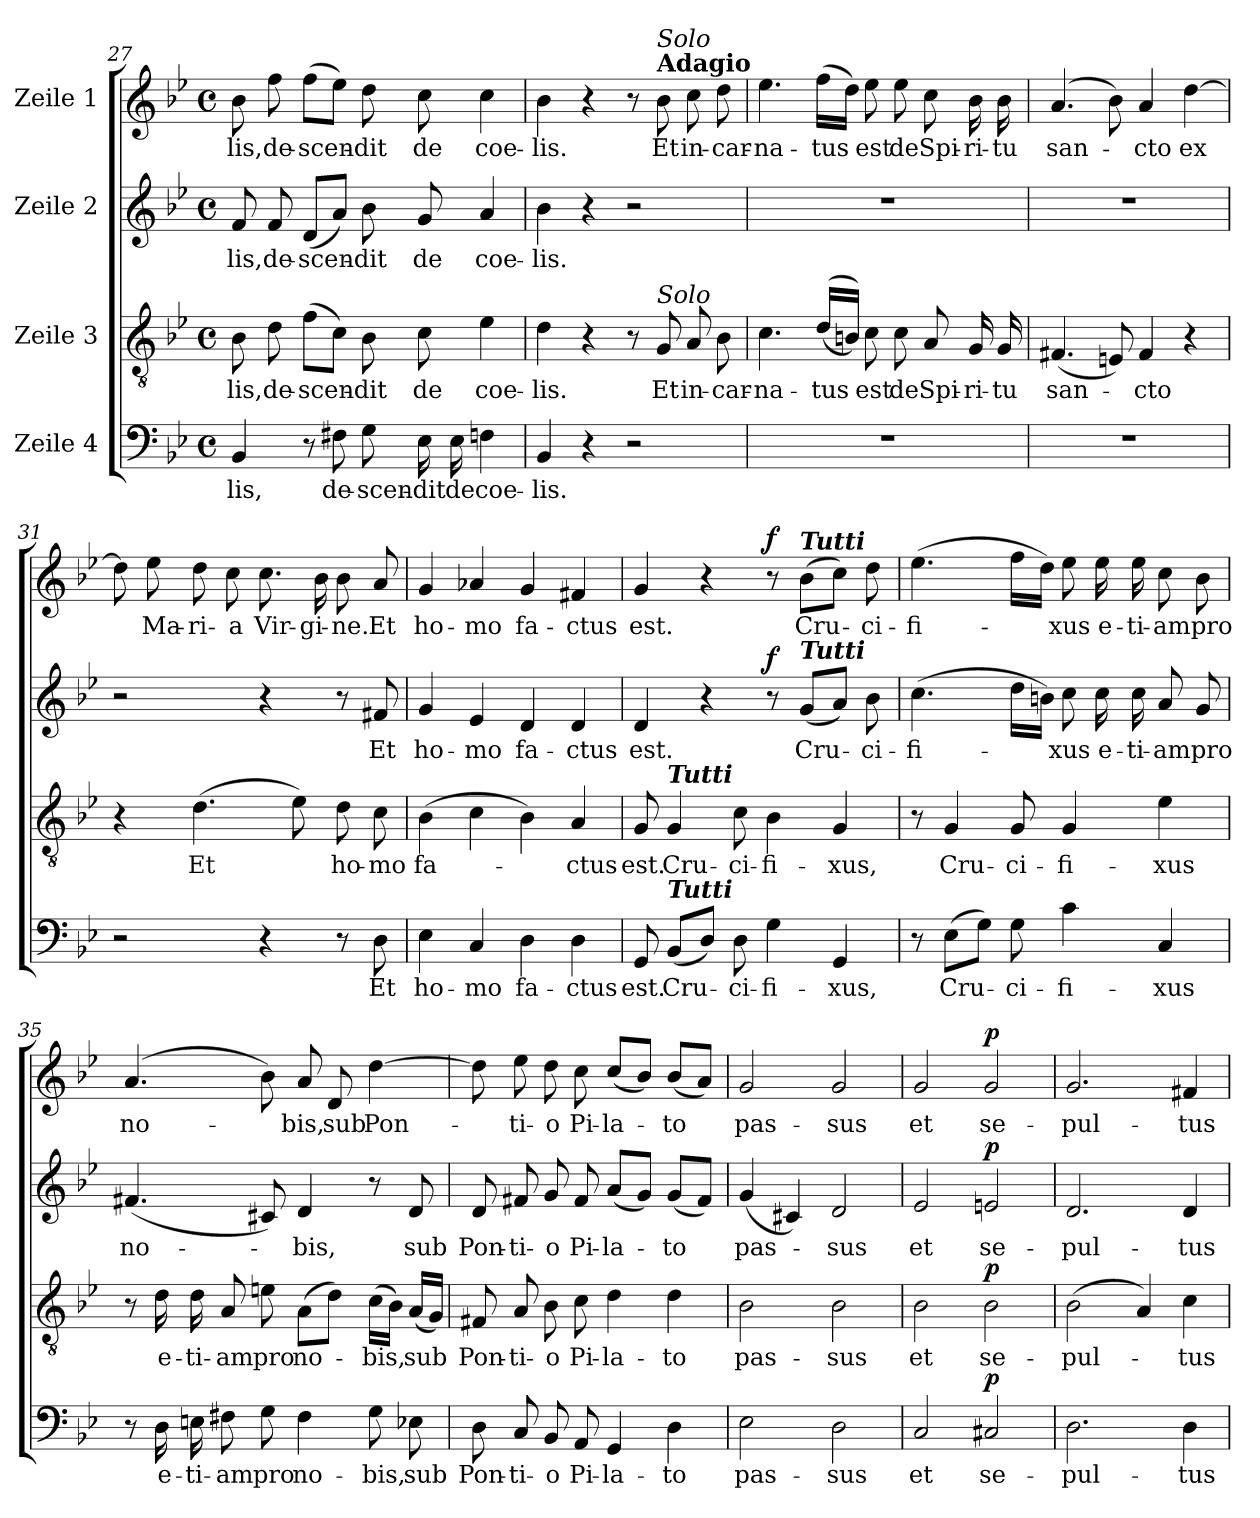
**kern	**text	**dynam	**kern	**text	**dynam	**kern	**text	**dynam	**kern	**text	**dynam
*part4	*part4	*part4	*part3	*part3	*part3	*part2	*part2	*part2	*part1	*part1	*part1
*staff4	*staff4	*staff4	*staff3	*staff3	*staff3	*staff2	*staff2	*staff2	*staff1	*staff1	*staff1
*I"Zeile 4	*	*	*I"Zeile 3	*	*	*I"Zeile 2	*	*	*I"Zeile 1	*	*
*clefF4	*	*	*clefGv2	*	*	*clefG2	*	*	*clefG2	*	*
*k[b-e-]	*	*	*k[b-e-]	*	*	*k[b-e-]	*	*	*k[b-e-]	*	*
*M4/4	*	*	*M4/4	*	*	*M4/4	*	*	*M4/4	*	*
*met(c)	*	*	*met(c)	*	*	*met(c)	*	*	*met(c)	*	*
=27	=27	=27	=27	=27	=27	=27	=27	=27	=27	=27	=27
!	!LO:LY:b	!	!	!LO:LY:b	!	!	!LO:LY:b	!	!	!LO:LY:b	!
4BB-/	-lis,	.	8B-\	-lis,	.	8f/	-lis,	.	8b-\	-lis,	.
!	!	!	!	!LO:LY:b	!	!	!LO:LY:b	!	!	!LO:LY:b	!
.	.	.	8d\	de-	.	8f/	de-	.	8ff\	de-	.
!	!	!	!	!LO:LY:b	!	!	!LO:LY:b	!	!	!LO:LY:b	!
8r	.	.	(8f\L	-scen-	.	(8d/L	-scen-	.	(8ff\L	-scen-	.
!	!LO:LY:b	!	!	!	!	!	!	!	!	!	!
8F#X\	de-	.	8c\J)	.	.	8a/J)	.	.	8ee-\J)	.	.
!	!LO:LY:b	!	!	!LO:LY:b	!	!	!LO:LY:b	!	!	!LO:LY:b	!
8G\	-scen-	.	8B-\	-dit	.	8b-\	-dit	.	8dd\	-dit	.
!	!LO:LY:b	!	!	!LO:LY:b	!	!	!LO:LY:b	!	!	!LO:LY:b	!
16E-\	-dit	.	8c\	de	.	8g/	de	.	8cc\	de	.
!	!LO:LY:b	!	!	!	!	!	!	!	!	!	!
16E-\	de	.	.	.	.	.	.	.	.	.	.
!	!LO:LY:b	!	!	!LO:LY:b	!	!	!LO:LY:b	!	!	!LO:LY:b	!
4Fn\	coe-	.	4e-\	coe-	.	4a/	coe-	.	4cc\	coe-	.
=28	=28	=28	=28	=28	=28	=28	=28	=28	=28	=28	=28
!	!LO:LY:b	!	!	!LO:LY:b	!	!	!LO:LY:b	!	!	!LO:LY:b	!
4BB-/	-lis.	.	4d\	-lis.	.	4b-\	-lis.	.	4b-\	-lis.	.
4r	.	.	4r	.	.	4r	.	.	4r	.	.
2r	.	.	8r	.	.	2r	.	.	8r	.	.
!	!	!	!	!	!	!	!	!	!LO:TX:a:B:t=Adagio	!	!
!	!	!	!	!	!	!	!	!	!LO:TX:a:i:t=Solo	!	!
!	!	!	!LO:TX:a:i:t=Solo	!	!	!	!	!	!	!	!
!	!	!	!	!LO:LY:b	!	!	!	!	!	!LO:LY:b	!
.	.	.	8G/	Et	.	.	.	.	8b-\	Et	.
!	!	!	!	!LO:LY:b	!	!	!	!	!	!LO:LY:b	!
.	.	.	8A/	in-	.	.	.	.	8cc\	in-	.
!	!	!	!	!LO:LY:b	!	!	!	!	!	!LO:LY:b	!
.	.	.	8B-\	-car-	.	.	.	.	8dd\	-car-	.
!!LO:LB:g=z
=29	=29	=29	=29	=29	=29	=29	=29	=29	=29	=29	=29
!	!	!	!	!LO:LY:b	!	!	!	!	!	!LO:LY:b	!
1r	.	.	4.c\	-na-	.	1r	.	.	4.ee-\	-na-	.
!	!	!	!	!LO:LY:b	!	!	!	!	!	!LO:LY:b	!
.	.	.	((16d/LL	-tus	.	.	.	.	(16ff\LL	-tus	.
.	.	.	16Bn/JJ))	.	.	.	.	.	16dd\JJ)	.	.
!	!	!	!	!LO:LY:b	!	!	!	!	!	!LO:LY:b	!
.	.	.	8c\	est	.	.	.	.	8ee-\	est	.
!	!	!	!	!LO:LY:b	!	!	!	!	!	!LO:LY:b	!
.	.	.	8c\	de	.	.	.	.	8ee-\	de	.
!	!	!	!	!LO:LY:b	!	!	!	!	!	!LO:LY:b	!
.	.	.	8A/	Spi-	.	.	.	.	8cc\	Spi-	.
!	!	!	!	!LO:LY:b	!	!	!	!	!	!LO:LY:b	!
.	.	.	16G/	-ri-	.	.	.	.	16b-\	-ri-	.
!	!	!	!	!LO:LY:b	!	!	!	!	!	!LO:LY:b	!
.	.	.	16G/	-tu	.	.	.	.	16b-\	-tu	.
=30	=30	=30	=30	=30	=30	=30	=30	=30	=30	=30	=30
!	!	!	!	!LO:LY:b	!	!	!	!	!	!LO:LY:b	!
1r	.	.	(4.F#X/	san-	.	1r	.	.	(4.a/	san-	.
.	.	.	8En/)	.	.	.	.	.	8b-\)	.	.
!	!	!	!	!LO:LY:b	!	!	!	!	!	!LO:LY:b	!
.	.	.	4F#/	-cto	.	.	.	.	4a/	-cto	.
!	!	!	!	!	!	!	!	!	!	!LO:LY:b	!
.	.	.	4r	.	.	.	.	.	[4dd\	ex	.
=31	=31	=31	=31	=31	=31	=31	=31	=31	=31	=31	=31
2r	.	.	4r	.	.	2r	.	.	8dd\]	.	.
!	!	!	!	!	!	!	!	!	!	!LO:LY:b	!
.	.	.	.	.	.	.	.	.	8ee-\	Ma-	.
!	!	!	!	!LO:LY:b	!	!	!	!	!	!LO:LY:b	!
.	.	.	(4.d\	Et	.	.	.	.	8dd\	-ri-	.
!	!	!	!	!	!	!	!	!	!	!LO:LY:b	!
.	.	.	.	.	.	.	.	.	8cc\	-a	.
!	!	!	!	!	!	!	!	!	!	!LO:LY:b	!
4r	.	.	.	.	.	4r	.	.	8.cc\	Vir-	.
.	.	.	8e-i\)	.	.	.	.	.	.	.	.
!	!	!	!	!	!	!	!	!	!	!LO:LY:b	!
.	.	.	.	.	.	.	.	.	16b-\	-gi-	.
!	!	!	!	!LO:LY:b	!	!	!	!	!	!LO:LY:b	!
8r	.	.	8d\	ho-	.	8r	.	.	8b-\	-ne.	.
!	!LO:LY:b	!	!	!LO:LY:b	!	!	!LO:LY:b	!	!	!LO:LY:b	!
8D\	Et	.	8c\	-mo	.	8f#X/	Et	.	8a/	Et	.
=32	=32	=32	=32	=32	=32	=32	=32	=32	=32	=32	=32
!	!LO:LY:b	!	!	!LO:LY:b	!	!	!LO:LY:b	!	!	!LO:LY:b	!
4E-\	ho-	.	(4B-\	fa-	.	4g/	ho-	.	4g/	ho-	.
!	!LO:LY:b	!	!	!	!	!	!LO:LY:b	!	!	!LO:LY:b	!
4C/	-mo	.	4c\	.	.	4e-/	-mo	.	4a-X/	-mo	.
!	!LO:LY:b	!	!	!	!	!	!LO:LY:b	!	!	!LO:LY:b	!
4D\	fa-	.	4B-\)	.	.	4d/	fa-	.	4g/	fa-	.
!	!LO:LY:b	!	!	!LO:LY:b	!	!	!LO:LY:b	!	!	!LO:LY:b	!
4D\	-ctus	.	4A/	-ctus	.	4d/	-ctus	.	4f#X/	-ctus	.
!!LO:PB:g=z
=33	=33	=33	=33	=33	=33	=33	=33	=33	=33	=33	=33
!	!LO:LY:b	!	!	!LO:LY:b	!	!	!LO:LY:b	!	!	!LO:LY:b	!
8GG/	est.	.	8G/	est.	.	4d/	est.	.	4g/	est.	.
!	!	!	!LO:TX:a:Bi:t=Tutti	!	!	!	!	!	!	!	!
!LO:TX:a:Bi:t=Tutti	!	!	!	!	!	!	!	!	!	!	!
!	!LO:LY:b	!	!	!LO:LY:b	!	!	!	!	!	!	!
(8BB-/L	Cru-	.	4G/	Cru-	.	.	.	.	.	.	.
8D/J)	.	.	.	.	.	4r	.	.	4r	.	.
!	!LO:LY:b	!	!	!LO:LY:b	!	!	!	!	!	!	!
8D\	-ci-	.	8c\	-ci-	.	.	.	.	.	.	.
!	!LO:LY:b	!	!	!LO:LY:b	!	!	!	!LO:DY:b	!	!	!LO:DY:b
4G\	-fi-	.	4B-\	-fi-	.	8r	.	f	8r	.	f
!	!	!	!	!	!	!	!	!	!LO:TX:a:Bi:t=Tutti	!	!
!	!	!	!	!	!	!LO:TX:a:Bi:t=Tutti	!	!	!	!	!
!	!	!	!	!	!	!	!LO:LY:b	!	!	!LO:LY:b	!
.	.	.	.	.	.	(8g/L	Cru-	.	(8b-\L	Cru-	.
!	!LO:LY:b	!	!	!LO:LY:b	!	!	!	!	!	!	!
4GG/	-xus,	.	4G/	-xus,	.	8a/J)	.	.	8cc\J)	.	.
!	!	!	!	!	!	!	!LO:LY:b	!	!	!LO:LY:b	!
.	.	.	.	.	.	8b-\	-ci-	.	8dd\	-ci-	.
=34	=34	=34	=34	=34	=34	=34	=34	=34	=34	=34	=34
!	!	!	!	!	!	!	!LO:LY:b	!	!	!LO:LY:b	!
8r	.	.	8r	.	.	(4.cc\	-fi-	.	(4.ee-\	-fi-	.
!	!LO:LY:b	!	!	!LO:LY:b	!	!	!	!	!	!	!
(8E-\L	Cru-	.	4G/	Cru-	.	.	.	.	.	.	.
8G\J)	.	.	.	.	.	.	.	.	.	.	.
!	!LO:LY:b	!	!	!LO:LY:b	!	!	!	!	!	!	!
8G\	-ci-	.	8G/	-ci-	.	16dd\LL	.	.	16ff\LL	.	.
.	.	.	.	.	.	16bn\JJ)	.	.	16dd\JJ)	.	.
!	!LO:LY:b	!	!	!LO:LY:b	!	!	!LO:LY:b	!	!	!LO:LY:b	!
4c\	-fi-	.	4G/	-fi-	.	8cc\	-xus	.	8ee-\	-xus	.
!	!	!	!	!	!	!	!LO:LY:b	!	!	!LO:LY:b	!
.	.	.	.	.	.	16cc\	e-	.	16ee-\	e-	.
!	!	!	!	!	!	!	!LO:LY:b	!	!	!LO:LY:b	!
.	.	.	.	.	.	16cc\	-ti-	.	16ee-\	-ti-	.
!	!LO:LY:b	!	!	!LO:LY:b	!	!	!LO:LY:b	!	!	!LO:LY:b	!
4C/	-xus	.	4e-\	-xus	.	8a/	-am	.	8cc\	-am	.
!	!	!	!	!	!	!	!LO:LY:b	!	!	!LO:LY:b	!
.	.	.	.	.	.	8g/	pro	.	8b-\	pro	.
=35	=35	=35	=35	=35	=35	=35	=35	=35	=35	=35	=35
!	!	!	!	!	!	!	!LO:LY:b	!	!	!LO:LY:b	!
8r	.	.	8r	.	.	(4.f#X/	no-	.	(4.a/	no-	.
!	!LO:LY:b	!	!	!LO:LY:b	!	!	!	!	!	!	!
16D\	e-	.	16d\	e-	.	.	.	.	.	.	.
!	!LO:LY:b	!	!	!LO:LY:b	!	!	!	!	!	!	!
16En\	-ti-	.	16d\	-ti-	.	.	.	.	.	.	.
!	!LO:LY:b	!	!	!LO:LY:b	!	!	!	!	!	!	!
8F#X\	-am	.	8A/	-am	.	.	.	.	.	.	.
!	!LO:LY:b	!	!	!LO:LY:b	!	!	!	!	!	!	!
8G\	pro	.	8en\	pro	.	8c#X/)	.	.	8b-\)	.	.
!	!LO:LY:b	!	!	!LO:LY:b	!	!	!LO:LY:b	!	!	!LO:LY:b	!
4F#\	no-	.	(8A\L	no-	.	4d/	-bis,	.	8a/	-bis,	.
!	!	!	!	!	!	!	!	!	!	!LO:LY:b	!
.	.	.	8d\J)	.	.	.	.	.	8d/	sub	.
!	!LO:LY:b	!	!	!LO:LY:b	!	!	!	!	!	!LO:LY:b	!
8G\	-bis,	.	(16c\LL	-bis,	.	8r	.	.	[4dd\	Pon-	.
.	.	.	16B-\JJ)	.	.	.	.	.	.	.	.
!	!LO:LY:b	!	!	!LO:LY:b	!	!	!LO:LY:b	!	!	!	!
8E-i\	sub	.	(16A/LL	sub	.	8d/	sub	.	.	.	.
.	.	.	16G/JJ)	.	.	.	.	.	.	.	.
!!LO:LB:g=z
=36	=36	=36	=36	=36	=36	=36	=36	=36	=36	=36	=36
!	!LO:LY:b	!	!	!LO:LY:b	!	!	!LO:LY:b	!	!	!	!
8D\	Pon-	.	8F#X/	Pon-	.	8d/	Pon-	.	8dd\]	.	.
!	!LO:LY:b	!	!	!LO:LY:b	!	!	!LO:LY:b	!	!	!LO:LY:b	!
8C/	-ti-	.	8A/	-ti-	.	8f#X/	-ti-	.	8ee-\	-ti-	.
!	!LO:LY:b	!	!	!LO:LY:b	!	!	!LO:LY:b	!	!	!LO:LY:b	!
8BB-/	-o	.	8B-\	-o	.	8g/	-o	.	8dd\	-o	.
!	!LO:LY:b	!	!	!LO:LY:b	!	!	!LO:LY:b	!	!	!LO:LY:b	!
8AA/	Pi-	.	8c\	Pi-	.	8f#/	Pi-	.	8cc\	Pi-	.
!	!LO:LY:b	!	!	!LO:LY:b	!	!	!LO:LY:b	!	!	!LO:LY:b	!
4GG/	-la-	.	4d\	-la-	.	(8a/L	-la-	.	(8cc/L	-la-	.
.	.	.	.	.	.	8g/J)	.	.	8b-/J)	.	.
!	!LO:LY:b	!	!	!LO:LY:b	!	!	!LO:LY:b	!	!	!LO:LY:b	!
4D\	-to	.	4d\	-to	.	(8g/L	-to	.	(8b-/L	-to	.
.	.	.	.	.	.	8f#/J)	.	.	8a/J)	.	.
=37	=37	=37	=37	=37	=37	=37	=37	=37	=37	=37	=37
!	!LO:LY:b	!	!	!LO:LY:b	!	!	!LO:LY:b	!	!	!LO:LY:b	!
2E-\	pas-	.	2B-\	pas-	.	(4g/	pas-	.	2g/	pas-	.
.	.	.	.	.	.	4c#X/)	.	.	.	.	.
!	!LO:LY:b	!	!	!LO:LY:b	!	!	!LO:LY:b	!	!	!LO:LY:b	!
2D\	-sus	.	2B-\	-sus	.	2d/	-sus	.	2g/	-sus	.
=38	=38	=38	=38	=38	=38	=38	=38	=38	=38	=38	=38
!	!LO:LY:b	!	!	!LO:LY:b	!	!	!LO:LY:b	!	!	!LO:LY:b	!
2C/	et	.	2B-\	et	.	2e-/	et	.	2g/	et	.
!	!LO:LY:b	!LO:DY:b	!	!LO:LY:b	!LO:DY:b	!	!LO:LY:b	!LO:DY:b	!	!LO:LY:b	!LO:DY:b
2C#X/	se-	p	2B-\	se-	p	2en/	se-	p	2g/	se-	p
=39	=39	=39	=39	=39	=39	=39	=39	=39	=39	=39	=39
!	!LO:LY:b	!	!	!LO:LY:b	!	!	!LO:LY:b	!	!	!LO:LY:b	!
2.D\	-pul-	.	(2B-\	-pul-	.	2.d/	-pul-	.	2.g/	-pul-	.
.	.	.	4A/)	.	.	.	.	.	.	.	.
!	!LO:LY:b	!	!	!LO:LY:b	!	!	!LO:LY:b	!	!	!LO:LY:b	!
4D\	-tus	.	4c\	-tus	.	4d/	-tus	.	4f#X/	-tus	.
=	=	=	=	=	=	=	=	=	=	=	=
*-	*-	*-	*-	*-	*-	*-	*-	*-	*-	*-	*-
